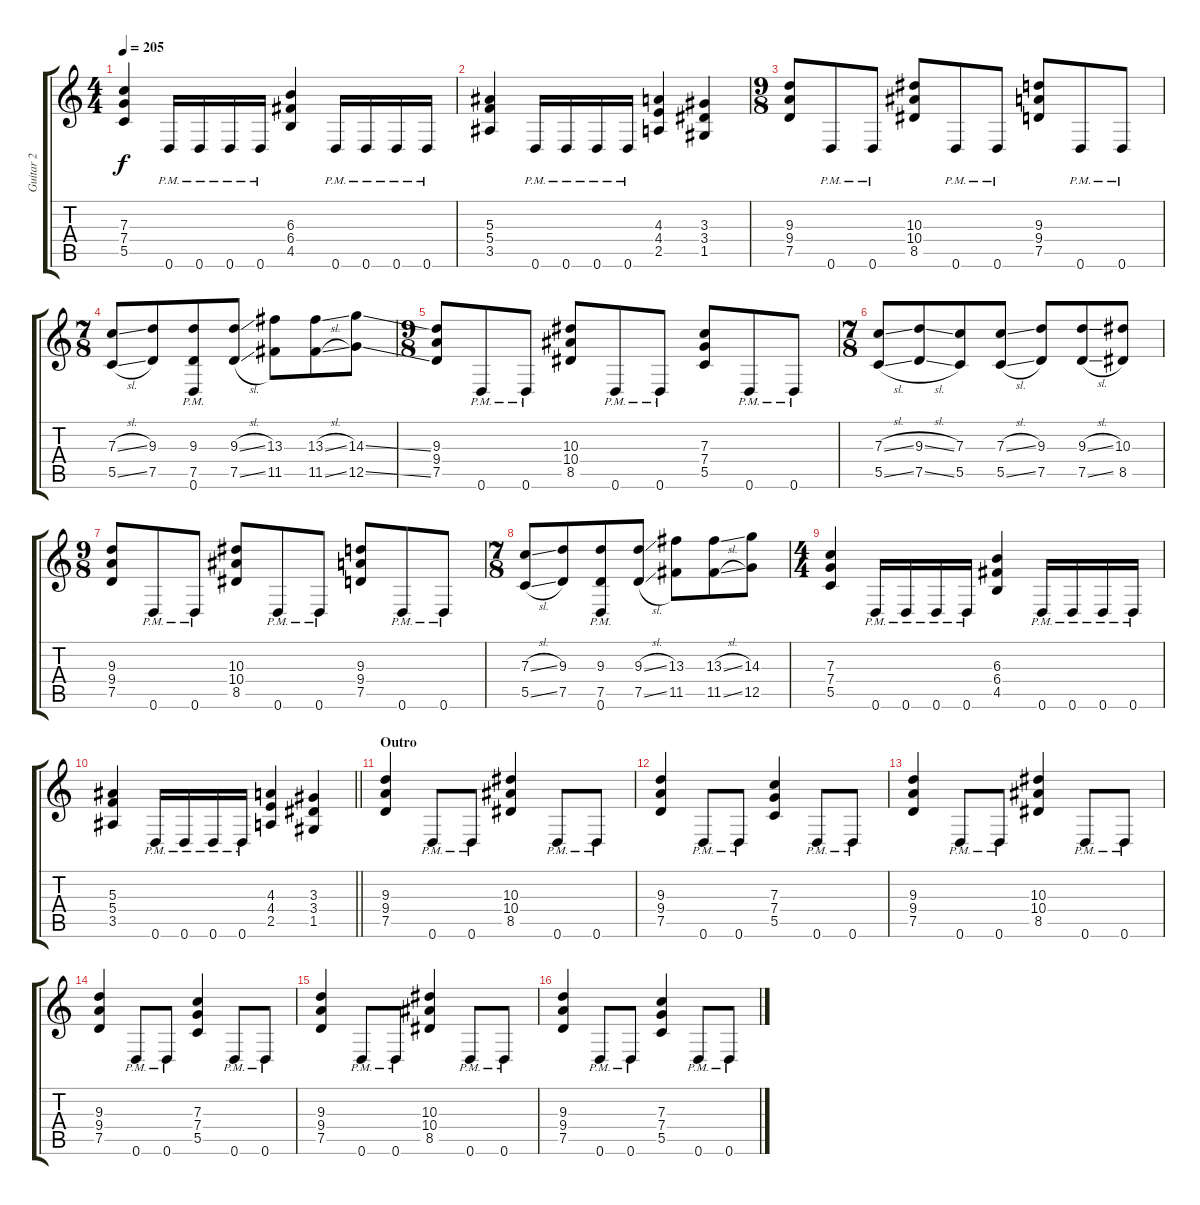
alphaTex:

\track ("Guitar 2" "Guitar 2") {instrument distortionguitar}
\staff {score tabs}
\tuning (D4 A3 F3 C3 G2 D2) {hide}
\ts (4 4)
\tempo 205
\clef g2
\ks c
(7.3 7.4 5.5).4{dy f} 0.6{pm}.16 0.6{pm}.16 0.6{pm}.16 0.6{pm}.16 (6.3 6.4 4.5).4 0.6{pm}.16 0.6{pm}.16 0.6{pm}.16 0.6{pm}.16 |
(5.3 5.4 3.5).4 0.6{pm}.16 0.6{pm}.16 0.6{pm}.16 0.6{pm}.16 (4.3 4.4 2.5).4 (3.3 3.4 1.5).4 |
\ts (9 8)
(9.3 9.4 7.5).8 0.6{pm}.8 0.6{pm}.8 (10.3 10.4 8.5).8 0.6{pm}.8 0.6{pm}.8 (9.3 9.4 7.5).8 0.6{pm}.8 0.6{pm}.8 |
\ts (7 8)
(7.3{sl} 5.5{sl}).8 (9.3 7.5).8 (9.3 7.5 0.6{pm}).8 (9.3{sl} 7.5{sl}).8 (13.3 11.5).8 (13.3{sl} 11.5{sl}).8 (14.3{ss} 12.5{ss}).8 |
\ts (9 8)
(9.3 9.4 7.5).8 0.6{pm}.8 0.6{pm}.8 (10.3 10.4 8.5).8 0.6{pm}.8 0.6{pm}.8 (7.3 7.4 5.5).8 0.6{pm}.8 0.6{pm}.8 |
\ts (7 8)
(7.3{sl} 5.5{sl}).8 (9.3{sl} 7.5{sl}).8 (7.3 5.5).8 (7.3{sl} 5.5{sl}).8 (9.3 7.5).8 (9.3{sl} 7.5{sl}).8 (10.3 8.5).8 |
\ts (9 8)
(9.3 9.4 7.5).8 0.6{pm}.8 0.6{pm}.8 (10.3 10.4 8.5).8 0.6{pm}.8 0.6{pm}.8 (9.3 9.4 7.5).8 0.6{pm}.8 0.6{pm}.8 |
\ts (7 8)
(7.3{sl} 5.5{sl}).8 (9.3 7.5).8 (9.3 7.5 0.6{pm}).8 (9.3{sl} 7.5{sl}).8 (13.3 11.5).8 (13.3{sl} 11.5{sl}).8 (14.3 12.5).8 |
\ts (4 4)
(7.3 7.4 5.5).4 0.6{pm}.16 0.6{pm}.16 0.6{pm}.16 0.6{pm}.16 (6.3 6.4 4.5).4 0.6{pm}.16 0.6{pm}.16 0.6{pm}.16 0.6{pm}.16 |
\barLineRight lightlight
(5.3 5.4 3.5).4 0.6{pm}.16 0.6{pm}.16 0.6{pm}.16 0.6{pm}.16 (4.3 4.4 2.5).4 (3.3 3.4 1.5).4 |
\section ("" "Outro")
(9.3 9.4 7.5).4 0.6{pm}.8 0.6{pm}.8 (10.3 10.4 8.5).4 0.6{pm}.8 0.6{pm}.8 |
(9.3 9.4 7.5).4 0.6{pm}.8 0.6{pm}.8 (7.3 7.4 5.5).4 0.6{pm}.8 0.6{pm}.8 |
(9.3 9.4 7.5).4 0.6{pm}.8 0.6{pm}.8 (10.3 10.4 8.5).4 0.6{pm}.8 0.6{pm}.8 |
(9.3 9.4 7.5).4 0.6{pm}.8 0.6{pm}.8 (7.3 7.4 5.5).4 0.6{pm}.8 0.6{pm}.8 |
(9.3 9.4 7.5).4 0.6{pm}.8 0.6{pm}.8 (10.3 10.4 8.5).4 0.6{pm}.8 0.6{pm}.8 |
(9.3 9.4 7.5).4 0.6{pm}.8 0.6{pm}.8 (7.3 7.4 5.5).4 0.6{pm}.8 0.6{pm}.8
